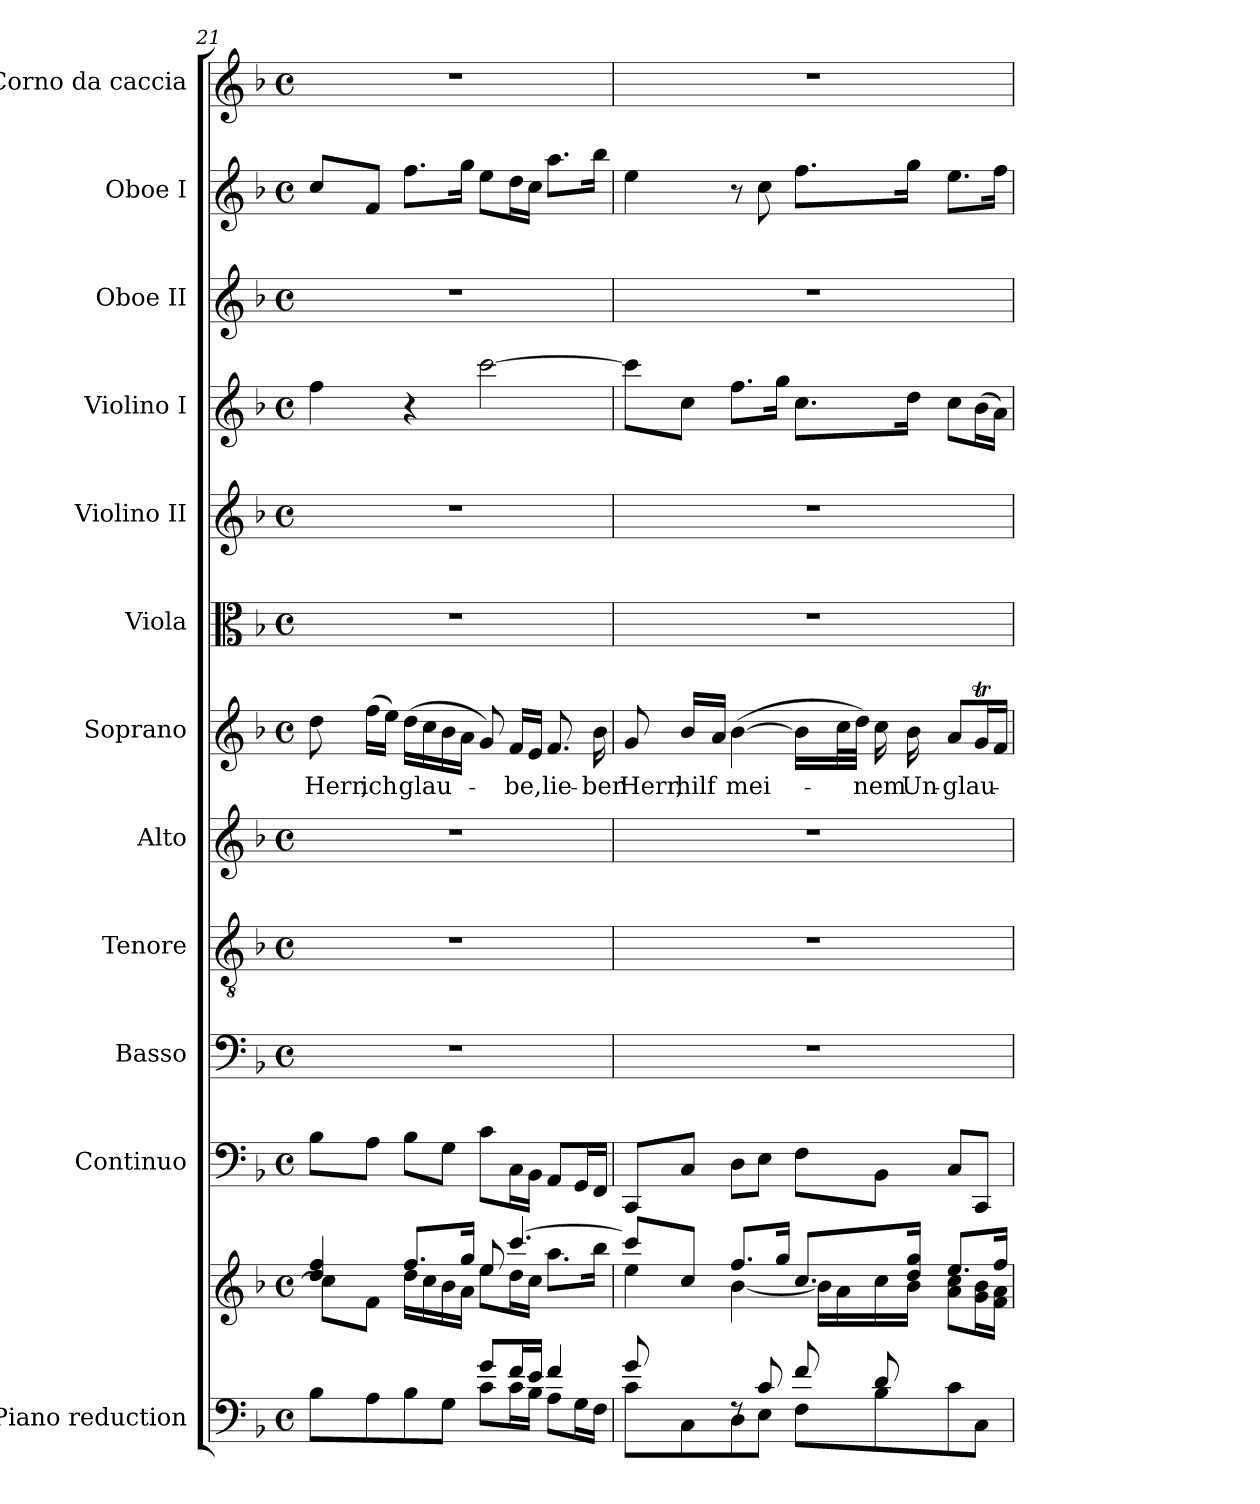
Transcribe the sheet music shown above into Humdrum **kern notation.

**kern	**kern	**kern	**kern	**kern	**kern	**kern	**text	**kern	**kern	**kern	**kern	**kern	**kern
*part12	*part12	*part11	*part10	*part9	*part8	*part7	*part7	*part6	*part5	*part4	*part3	*part2	*part1
*staff13	*staff12	*staff11	*staff10	*staff9	*staff8	*staff7	*staff7	*staff6	*staff5	*staff4	*staff3	*staff2	*staff1
*I"Piano reduction	*	*I"Continuo	*I"Basso	*I"Tenore	*I"Alto	*I"Soprano	*	*I"Viola	*I"Violino II	*I"Violino I	*I"Oboe II	*I"Oboe I	*I"Corno da caccia
*I'Pno	*	*	*	*	*	*	*	*I'Vla	*I'Vln	*I'Vln	*I'Ob	*I'Ob	*
*clefF4	*clefG2	*clefF4	*clefF4	*clefGv2	*clefG2	*clefG2	*	*clefC3	*clefG2	*clefG2	*clefG2	*clefG2	*clefG2
*	*	*	*	*	*	*	*	*	*	*	*	*	*ITrd7c12
*k[b-]	*k[b-]	*k[b-]	*k[b-]	*k[b-]	*k[b-]	*k[b-]	*	*k[b-]	*k[b-]	*k[b-]	*k[b-]	*k[b-]	*k[b-]
*M4/4	*M4/4	*M4/4	*M4/4	*M4/4	*M4/4	*M4/4	*	*M4/4	*M4/4	*M4/4	*M4/4	*M4/4	*M4/4
*met(c)	*met(c)	*met(c)	*met(c)	*met(c)	*met(c)	*met(c)	*	*met(c)	*met(c)	*met(c)	*met(c)	*met(c)	*met(c)
=21	=21	=21	=21	=21	=21	=21	=21	=21	=21	=21	=21	=21	=21
*^	*^	*	*	*	*	*	*	*	*	*	*	*	*
!	!	!	!	!	!	!	!	!	!LO:LY:b	!	!	!	!	!	!
2ryy	8B-\L	4dd/ 4ff/	8cc\L]	8B-\L	1r	1r	1r	8dd\	Herr,	1r	1r	4ff\	1r	8cc/L	1r
!	!	!	!	!	!	!	!	!	!LO:LY:b	!	!	!	!	!	!
.	8A\	.	8f\J	8A\J	.	.	.	(>16ff\LL	ich	.	.	.	.	8f/J	.
.	.	.	.	.	.	.	.	16ee\JJ)	.	.	.	.	.	.	.
!	!	!	!	!	!	!	!	!	!LO:LY:b	!	!	!	!	!	!
.	8B-\	8.ff/L	16dd\LL	8B-\L	.	.	.	(>16dd\LL	glau-	.	.	4r	.	8.ff\L	.
.	.	.	16cc\	.	.	.	.	16cc\	.	.	.	.	.	.	.
.	8G\J	.	16b-\	8G\J	.	.	.	16b-\	.	.	.	.	.	.	.
.	.	16gg/Jk	16a\JJ	.	.	.	.	16a\JJ	.	.	.	.	.	16gg\Jk	.
8g/L	8c\L	8ee/	8ee\L	8c\L	.	.	.	8g/)	.	.	.	[2ccc\	.	8ee\L	.
!	!	!	!	!	!	!	!	!	!LO:LY:b	!	!	!	!	!	!
16f/L	16c\L	[4.ccc/	16dd\L	16C\L	.	.	.	16f/LL	-be,	.	.	.	.	16dd\L	.
16e/JJ	16B-\JJ	.	16cc\JJ	16BB-\JJ	.	.	.	16e/JJ	.	.	.	.	.	16cc\JJ	.
!	!	!	!	!	!	!	!	!	!LO:LY:b	!	!	!	!	!	!
4f/	8A\L	.	8.aa\L	8AA/L	.	.	.	8.f/	lie-	.	.	.	.	8.aa\L	.
.	16G\L	.	.	16GG/L	.	.	.	.	.	.	.	.	.	.	.
!	!	!	!	!	!	!	!	!	!LO:LY:b	!	!	!	!	!	!
.	16F\JJ	.	16bb-\Jk	16FF/JJ	.	.	.	16b-\	-ber	.	.	.	.	16bb-\Jk	.
!!LO:PB:g=z
=22	=22	=22	=22	=22	=22	=22	=22	=22	=22	=22	=22	=22	=22	=22	=22
*	*	*	*^	*	*	*	*	*	*	*	*	*	*	*	*
!	!	!	!	!	!	!	!	!	!	!LO:LY:b	!	!	!	!	!	!
8g/L	8c\L	8ccc/L]	4ee\	8ryy	8CC/L	1r	1r	1r	8g/	Herr,	1r	1r	8ccc\L]	1r	4ee\	1r
!	!	!	!	!	!	!	!	!	!	!LO:LY:b	!	!	!	!	!	!
8ryy	8C\	8cc/J	.	16b-\L	8C/J	.	.	.	16b-/LL	hilf	.	.	8cc\J	.	.	.
.	.	.	.	16a\JJ	.	.	.	.	16a/JJ	.	.	.	.	.	.	.
!	!	!	!	!	!	!	!	!	!	!LO:LY:b	!	!	!	!	!	!
8rF	8D\	8.ff/L	[4b-\	2.ryy	8D\L	.	.	.	(>[4b-\	-mei-	.	.	8.ff\L	.	8r	.
8c/	8E\J	.	.	.	8E\J	.	.	.	.	.	.	.	.	.	8cc\	.
.	.	16gg/Jk	.	.	.	.	.	.	.	.	.	.	16gg\Jk	.	.	.
8f/L	8F\L	8.cc/L	16b-\LL]	.	8F\L	.	.	.	16b-\LL]	.	.	.	8.cc\L	.	8.ff\L	.
.	.	.	16a\	.	.	.	.	.	32cc\L	.	.	.	.	.	.	.
.	.	.	.	.	.	.	.	.	32dd\JJJ)	.	.	.	.	.	.	.
!	!	!	!	!	!	!	!	!	!	!LO:LY:b	!	!	!	!	!	!
8d/J	8B-\	.	16cc\	.	8BB-\J	.	.	.	16cc\	-nem	.	.	.	.	.	.
!	!	!	!	!	!	!	!	!	!	!LO:LY:b	!	!	!	!	!	!
.	.	16dd/ 16gg/Jk	16b-\JJ	.	.	.	.	.	16b-\	Un-	.	.	16dd\Jk	.	16gg\Jk	.
!	!	!	!	!	!	!	!	!	!	!LO:LY:b	!	!	!	!	!	!
4ryy	8c\	8.ee/L	8a\ 8cc\L	.	8C/L	.	.	.	8a/L	-glau-	.	.	8cc\L	.	8.ee\L	.
.	8C\J	.	16g\ 16b-\L	.	8CC/J	.	.	.	16gT/L	.	.	.	(>16b-\L	.	.	.
.	.	16ff/Jk	16f\ 16a\JJ	.	.	.	.	.	16f/JJ	.	.	.	16a\JJ)	.	16ff\Jk	.
*v	*v	*	*	*	*	*	*	*	*	*	*	*	*	*	*	*
*	*v	*v	*v	*	*	*	*	*	*	*	*	*	*	*	*
=	=	=	=	=	=	=	=	=	=	=	=	=	=
*-	*-	*-	*-	*-	*-	*-	*-	*-	*-	*-	*-	*-	*-
